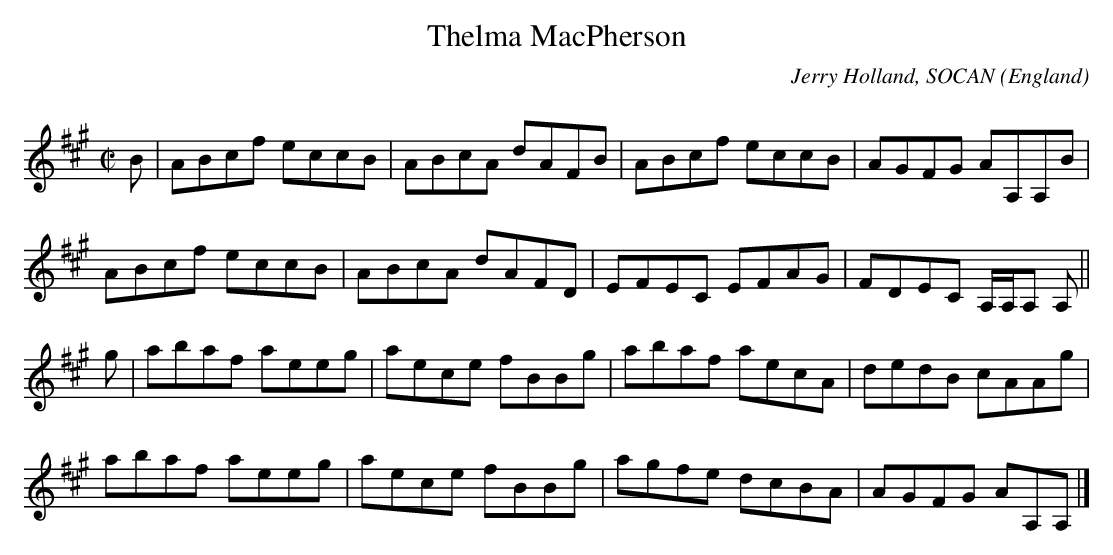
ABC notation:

X:1
T:Thelma MacPherson
C:Jerry Holland, SOCAN
Q:333
O:England
L:1/8
M:C|
K:A
B|ABcf eccB|ABcA dAFB|ABcf eccB|AGFG AA,A,B|
ABcf eccB|ABcA dAFD|EFEC EFAG|FDEC A,/A,/A, A,||
g|abaf aeeg|aece fBBg|abaf aecA|dedB cAAg|
abaf aeeg|aece fBBg|agfe dcBA|AGFG AA,A,|]
